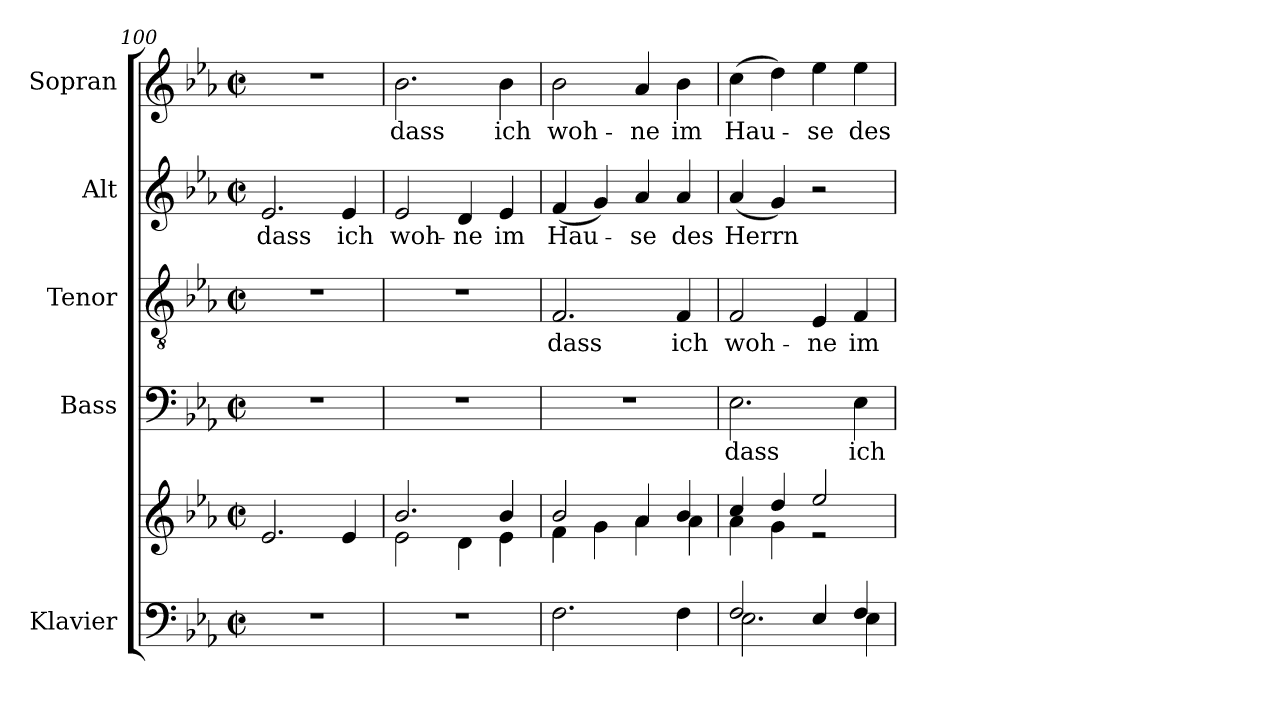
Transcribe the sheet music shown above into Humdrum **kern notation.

**kern	**kern	**kern	**text	**kern	**text	**kern	**text	**kern	**text
*part5	*part5	*part4	*part4	*part3	*part3	*part2	*part2	*part1	*part1
*staff6	*staff5	*staff4	*staff4	*staff3	*staff3	*staff2	*staff2	*staff1	*staff1
*I"Klavier	*	*I"Bass	*	*I"Tenor	*	*I"Alt	*	*I"Sopran	*
*I'Klav.	*	*I'B.	*	*I'T.	*	*I'A.	*	*I'S.	*
*clefF4	*clefG2	*clefF4	*	*clefGv2	*	*clefG2	*	*clefG2	*
*	*	*	*	*ITrd7c12	*	*	*	*	*
*k[b-e-a-]	*k[b-e-a-]	*k[b-e-a-]	*	*k[b-e-a-]	*	*k[b-e-a-]	*	*k[b-e-a-]	*
*E-:	*E-:	*E-:	*	*E-:	*	*E-:	*	*E-:	*
*M2/2	*M2/2	*M2/2	*	*M2/2	*	*M2/2	*	*M2/2	*
*met(c|)	*met(c|)	*met(c|)	*	*met(c|)	*	*met(c|)	*	*met(c|)	*
=100	=100	=100	=100	=100	=100	=100	=100	=100	=100
!	!	!	!	!	!	!	!LO:LY:b:color=#000000	!	!
1r	2.e-i/	1r	.	1r	.	2.e-i/	dass	1r	.
!	!	!	!	!	!	!	!LO:LY:b:color=#000000	!	!
.	4e-i/	.	.	.	.	4e-i/	ich	.	.
=101	=101	=101	=101	=101	=101	=101	=101	=101	=101
*	*^	*	*	*	*	*	*	*	*
!	!	!	!	!	!	!	!	!LO:LY:b:color=#000000	!	!
!	!	!	!	!	!	!	!	!	!	!LO:LY:b:color=#000000
1r	2.b-i/	2e-i\	1r	.	1r	.	2e-i/	woh-	2.b-i\	dass
!	!	!	!	!	!	!	!	!LO:LY:b:color=#000000	!	!
.	.	4di\	.	.	.	.	4di/	-ne	.	.
!	!	!	!	!	!	!	!	!LO:LY:b:color=#000000	!	!
!	!	!	!	!	!	!	!	!	!	!LO:LY:b:color=#000000
.	4b-i/	4e-i\	.	.	.	.	4e-i/	im	4b-i\	ich
=102	=102	=102	=102	=102	=102	=102	=102	=102	=102	=102
!	!	!	!	!	!	!LO:LY:b:color=#000000	!	!	!	!
!	!	!	!	!	!	!	!	!LO:LY:b:color=#000000	!	!
!	!	!	!	!	!	!	!	!	!	!LO:LY:b:color=#000000
2.Fi\	2b-i/	4fi\	1r	.	2.FFi/	dass	(4fi/	Hau-	2b-i\	woh-
.	.	4gi\	.	.	.	.	4gi/)	.	.	.
!	!	!	!	!	!	!	!	!LO:LY:b:color=#000000	!	!
!	!	!	!	!	!	!	!	!	!	!LO:LY:b:color=#000000
.	4a-i/	4a-i\	.	.	.	.	4a-i/	-se	4a-i/	-ne
!	!	!	!	!	!	!LO:LY:b:color=#000000	!	!	!	!
!	!	!	!	!	!	!	!	!LO:LY:b:color=#000000	!	!
!	!	!	!	!	!	!	!	!	!	!LO:LY:b:color=#000000
4Fi\	4b-i/	4a-i\	.	.	4FFi/	ich	4a-i/	des	4b-i\	im
=103	=103	=103	=103	=103	=103	=103	=103	=103	=103	=103
*^	*	*	*	*	*	*	*	*	*	*
!	!	!	!	!	!LO:LY:b:color=#000000	!	!	!	!	!	!
!	!	!	!	!	!	!	!LO:LY:b:color=#000000	!	!	!	!
!	!	!	!	!	!	!	!	!	!LO:LY:b:color=#000000	!	!
!	!	!	!	!	!	!	!	!	!	!	!LO:LY:b:color=#000000
2Fi/	2.E-i\	4cci/	4a-i\	2.E-i\	dass	2FFi/	woh-	(4a-i/	Herrn	(4cci\	Hau-
.	.	4ddi/	4gi\	.	.	.	.	4gi/)	.	4ddi\)	.
!	!	!	!	!	!	!	!LO:LY:b:color=#000000	!	!	!	!
!	!	!	!	!	!	!	!	!	!	!	!LO:LY:b:color=#000000
4E-i/	.	2ee-i/	2r	.	.	4EE-i/	-ne	2r	.	4ee-i\	-se
!	!	!	!	!	!LO:LY:b:color=#000000	!	!	!	!	!	!
!	!	!	!	!	!	!	!LO:LY:b:color=#000000	!	!	!	!
!	!	!	!	!	!	!	!	!	!	!	!LO:LY:b:color=#000000
4Fi/	4E-i\	.	.	4E-i\	ich	4FFi/	im	.	.	4ee-i\	des
*v	*v	*	*	*	*	*	*	*	*	*	*
*	*v	*v	*	*	*	*	*	*	*	*
=	=	=	=	=	=	=	=	=	=
*-	*-	*-	*-	*-	*-	*-	*-	*-	*-
